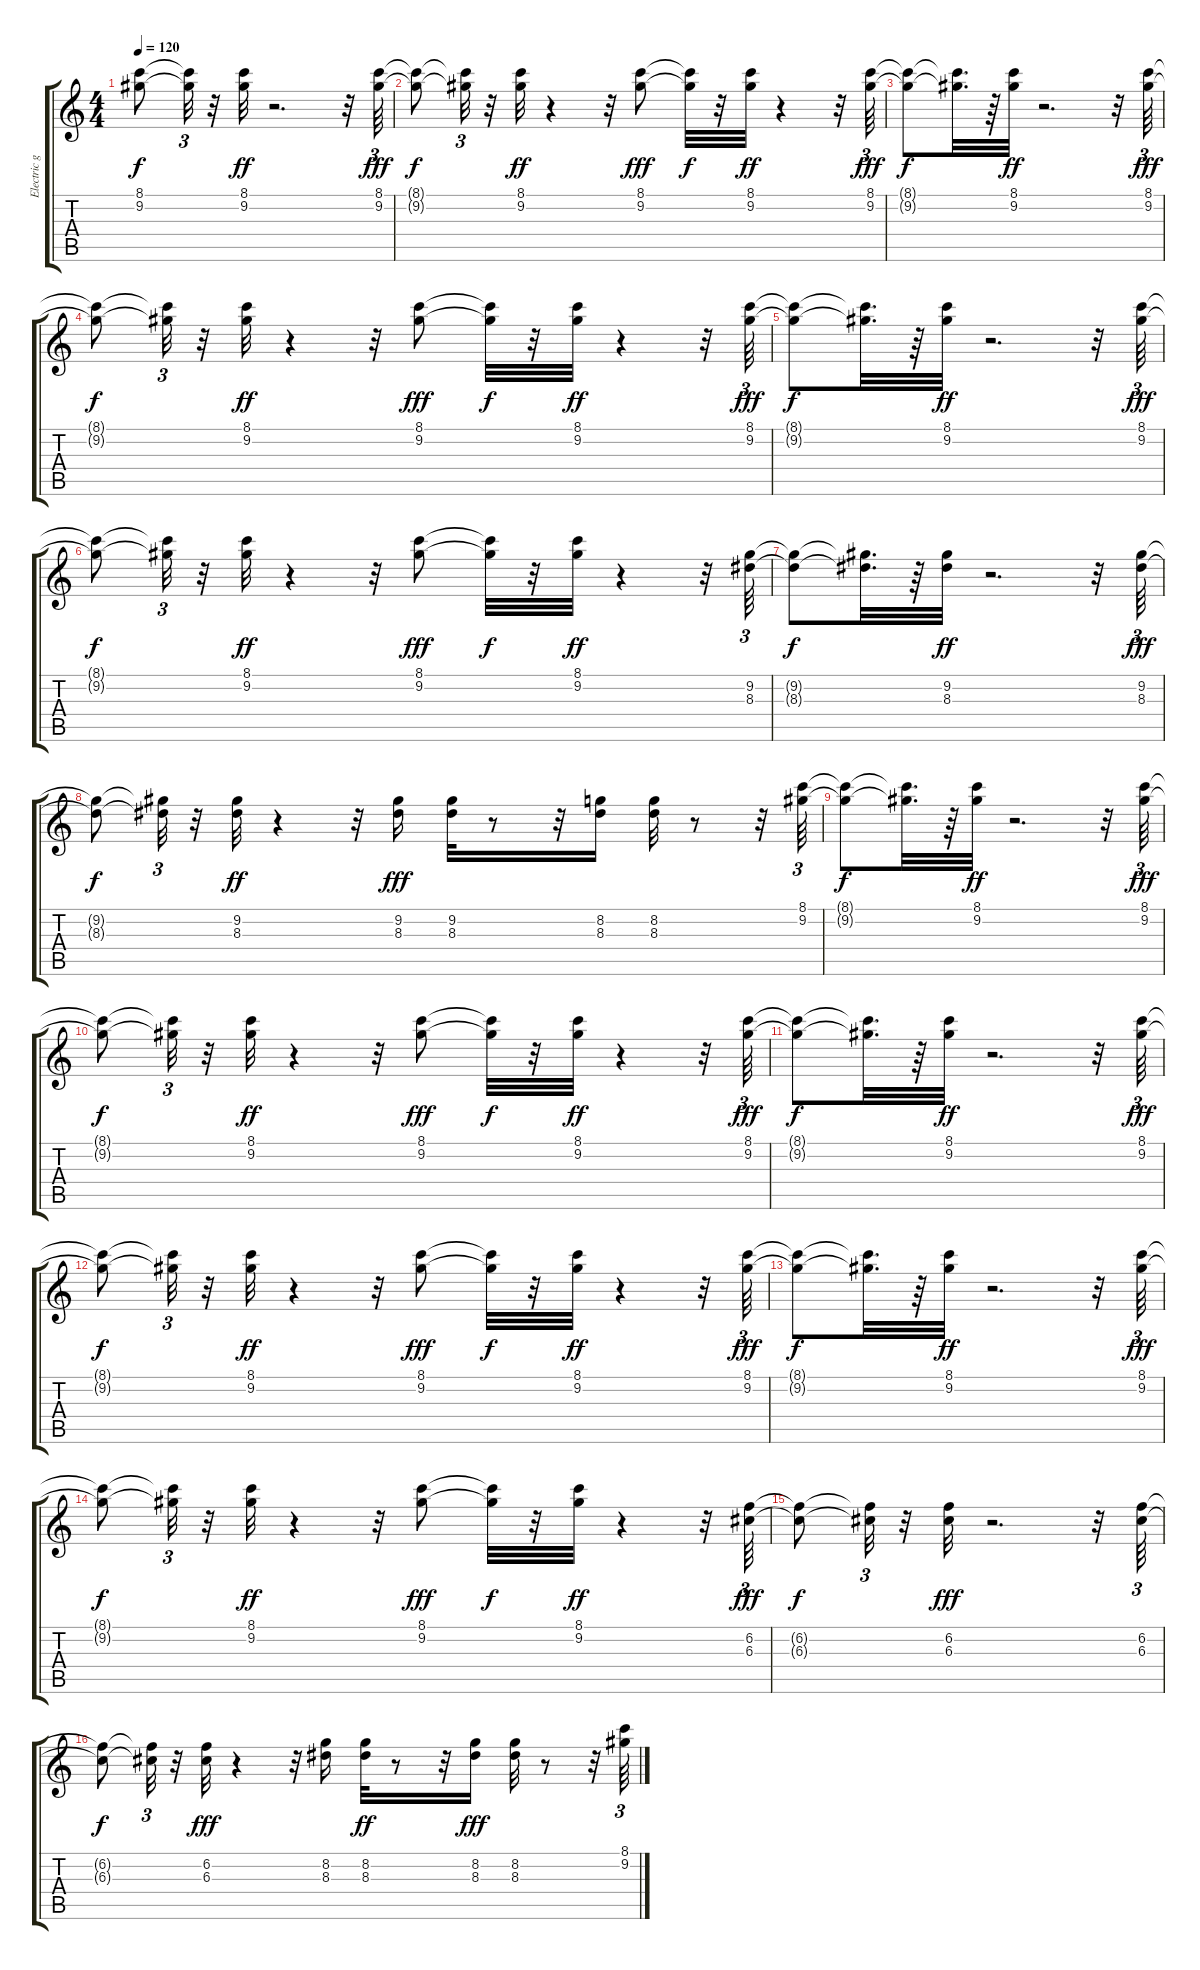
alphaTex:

\track ("Electric guitar" "Electric g") {instrument electricguitarclean}
\staff {score tabs}
\tuning (E4 B3 G3 D3 A2 E2) {hide}
\ts (4 4)
\tempo 120
\clef g2
\ks c
(8.1{t} 9.2{t}).8{dy f} (8.1{t} 9.2{t}).32{tu (3 2)} r.32 (8.1 9.2).32{dy ff} r.2{d} r.32 (8.1 9.2).64{tu (3 2) dy fff} |
(8.1{t} 9.2{t}).8{dy f} (8.1{t} 9.2{t}).32{tu (3 2)} r.32 (8.1 9.2).32{dy ff} r.4 r.32 (8.1 9.2).8{dy fff} (8.1{t} 9.2{t}).32{dy f} r.32 (8.1 9.2).32{dy ff} r.4 r.32 (8.1 9.2).64{tu (3 2) dy fff} |
(8.1{t} 9.2{t}).8{dy f} (8.1{t} 9.2{t}).32{d} r.64 (8.1 9.2).32{dy ff} r.2{d} r.32 (8.1 9.2).64{tu (3 2) dy fff} |
(8.1{t} 9.2{t}).8{dy f} (8.1{t} 9.2{t}).32{tu (3 2)} r.32 (8.1 9.2).32{dy ff} r.4 r.32 (8.1 9.2).8{dy fff} (8.1{t} 9.2{t}).32{dy f} r.32 (8.1 9.2).32{dy ff} r.4 r.32 (8.1 9.2).64{tu (3 2) dy fff} |
(8.1{t} 9.2{t}).8{dy f} (8.1{t} 9.2{t}).32{d} r.64 (8.1 9.2).32{dy ff} r.2{d} r.32 (8.1 9.2).64{tu (3 2) dy fff} |
(8.1{t} 9.2{t}).8{dy f} (8.1{t} 9.2{t}).32{tu (3 2)} r.32 (8.1 9.2).32{dy ff} r.4 r.32 (8.1 9.2).8{dy fff} (8.1{t} 9.2{t}).32{dy f} r.32 (8.1 9.2).32{dy ff} r.4 r.32 (9.2 8.3).64{tu (3 2)} |
(9.2{t} 8.3{t}).8{dy f} (9.2{t} 8.3{t}).32{d} r.64 (9.2 8.3).32{dy ff} r.2{d} r.32 (9.2 8.3).64{tu (3 2) dy fff} |
(9.2{t} 8.3{t}).8{dy f} (9.2{t} 8.3{t}).32{tu (3 2)} r.32 (9.2 8.3).32{dy ff} r.4 r.32 (9.2 8.3).16{dy fff} (9.2 8.3).32 r.8 r.32 (8.2 8.3).16 (8.2 8.3).32 r.8 r.32 (8.1 9.2).64{tu (3 2)} |
(8.1{t} 9.2{t}).8{dy f} (8.1{t} 9.2{t}).32{d} r.64 (8.1 9.2).32{dy ff} r.2{d} r.32 (8.1 9.2).64{tu (3 2) dy fff} |
(8.1{t} 9.2{t}).8{dy f} (8.1{t} 9.2{t}).32{tu (3 2)} r.32 (8.1 9.2).32{dy ff} r.4 r.32 (8.1 9.2).8{dy fff} (8.1{t} 9.2{t}).32{dy f} r.32 (8.1 9.2).32{dy ff} r.4 r.32 (8.1 9.2).64{tu (3 2) dy fff} |
(8.1{t} 9.2{t}).8{dy f} (8.1{t} 9.2{t}).32{d} r.64 (8.1 9.2).32{dy ff} r.2{d} r.32 (8.1 9.2).64{tu (3 2) dy fff} |
(8.1{t} 9.2{t}).8{dy f} (8.1{t} 9.2{t}).32{tu (3 2)} r.32 (8.1 9.2).32{dy ff} r.4 r.32 (8.1 9.2).8{dy fff} (8.1{t} 9.2{t}).32{dy f} r.32 (8.1 9.2).32{dy ff} r.4 r.32 (8.1 9.2).64{tu (3 2) dy fff} |
(8.1{t} 9.2{t}).8{dy f} (8.1{t} 9.2{t}).32{d} r.64 (8.1 9.2).32{dy ff} r.2{d} r.32 (8.1 9.2).64{tu (3 2) dy fff} |
(8.1{t} 9.2{t}).8{dy f} (8.1{t} 9.2{t}).32{tu (3 2)} r.32 (8.1 9.2).32{dy ff} r.4 r.32 (8.1 9.2).8{dy fff} (8.1{t} 9.2{t}).32{dy f} r.32 (8.1 9.2).32{dy ff} r.4 r.32 (6.2 6.3).64{tu (3 2) dy fff} |
(6.2{t} 6.3{t}).8{dy f} (6.2{t} 6.3{t}).32{tu (3 2)} r.32 (6.2 6.3).32{dy fff} r.2{d} r.32 (6.2 6.3).64{tu (3 2)} |
(6.2{t} 6.3{t}).8{dy f} (6.2{t} 6.3{t}).32{tu (3 2)} r.32 (6.2 6.3).32{dy fff} r.4 r.32 (8.2 8.3).16 (8.2 8.3).32{dy ff} r.8 r.32 (8.2 8.3).16{dy fff} (8.2 8.3).32 r.8 r.32 (8.1 9.2).64{tu (3 2)}
